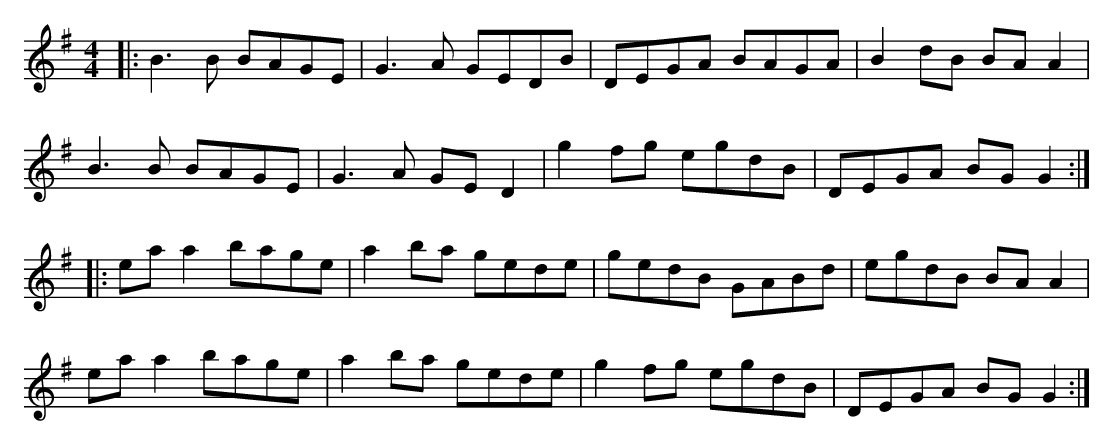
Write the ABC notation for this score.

X:1
M:4/4
K:G
|:B3B BAGE|G3A GEDB|DEGA BAGA|B2dB BAA2|
B3B BAGE|G3A GED2|g2fg egdB|DEGA BGG2:|
|:eaa2 bage|a2ba gede|gedB GABd|egdB BAA2|
eaa2 bage|a2ba gede|g2fg egdB|DEGA BGG2:|
